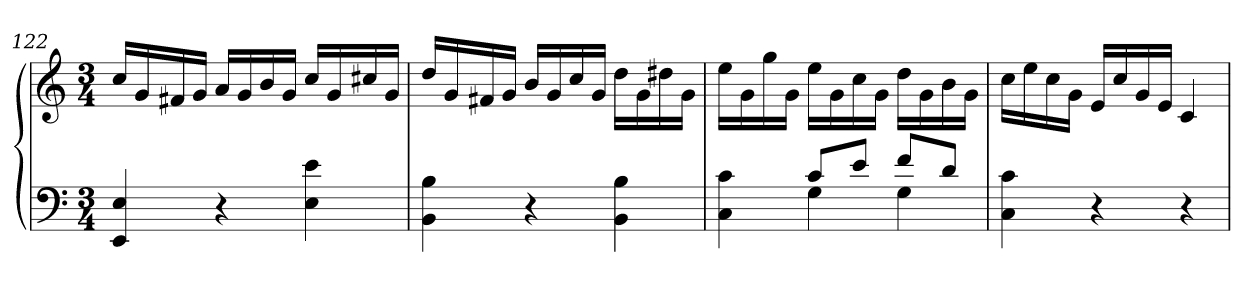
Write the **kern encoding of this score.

**kern	**kern
*part1	*part1
*staff2	*staff1
*clefF4	*clefG2
*k[]	*k[]
*C:	*C:
*M3/4	*M3/4
=122	=122
4EE 4E	16ccLL
.	16g
.	16f#X
.	16gJJ
4r	16aLL
.	16g
.	16b
.	16gJJ
4E 4e	16ccLL
.	16g
.	16cc#X
.	16gJJ
=123	=123
4BB 4B	16ddLL
.	16g
.	16f#X
.	16gJJ
4r	16bLL
.	16g
.	16cc
.	16gJJ
4BB 4B	16ddLL
.	16g
.	16dd#X
.	16gJJ
=124	=124
*^	*
4C 4c	4ryy	16eeLL
.	.	16g
.	.	16gg
.	.	16gJJ
8cL	4G	16eeLL
.	.	16g
8eJ	.	16cc
.	.	16gJJ
8fL	4G	16ddLL
.	.	16g
8dJ	.	16b
.	.	16gJJ
*v	*v	*
=125	=125
4C 4c	16ccLL
.	16ee
.	16cc
.	16gJJ
4r	16eLL
.	16cc
.	16g
.	16eJJ
4r	4c
=	=
*-	*-
